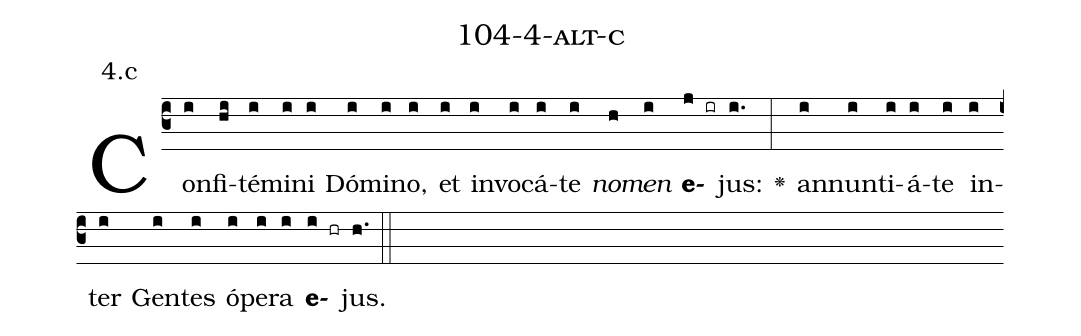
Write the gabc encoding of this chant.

name: 104-4-alt-c;
annotation: 4.c;
%%
(c3)Con(i)fi(hi)té(i)mi(i)ni(i) Dó(i)mi(i)no,(i) et(i) in(i)vo(i)cá(i)te(i) <i>no</i>(h)<i>men</i>(i) <b>e</b>(j ir)jus:(i.) <v>\greheightstar</v>(:) an(i)nun(i)ti(i)á(i)te(i) in(i)ter(i) Gen(i)tes(i) ó(i)pe(i)ra(i) <b>e</b>(i hr)jus.(h.) (::)


%E(i) u(i) o(i) u(i) a(i) e.(h.) (::)
